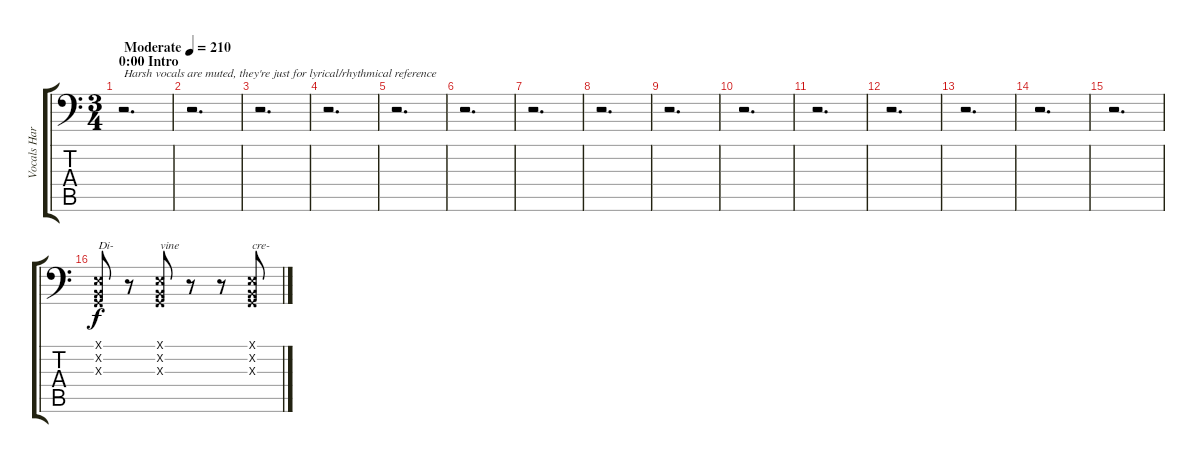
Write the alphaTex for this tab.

\track ("Vocals Harsh" "Vocals Har") {instrument timpani}
\staff {score tabs}
\tuning (E3 B2 G2 D2 A1 E1) {hide}
\ts (3 4)
\section ("" "0:00 Intro")
\tempo (210 "Moderate")
\clef f4
\ks c
r.2{d txt "Harsh vocals are muted, they're just for lyrical/rhythmical reference" dy f instrument timpani} |
r.2{d} |
r.2{d} |
r.2{d} |
r.2{d} |
r.2{d} |
r.2{d} |
r.2{d} |
r.2{d} |
r.2{d} |
r.2{d} |
r.2{d} |
r.2{d} |
r.2{d} |
r.2{d} |
(0.1{x} 0.2{x} 0.3{x}).8{txt "Di-"} r.8 (0.1{x} 0.2{x} 0.3{x}).8{txt "vine"} r.8 r.8 (0.1{x} 0.2{x} 0.3{x}).8{txt "cre-"}
